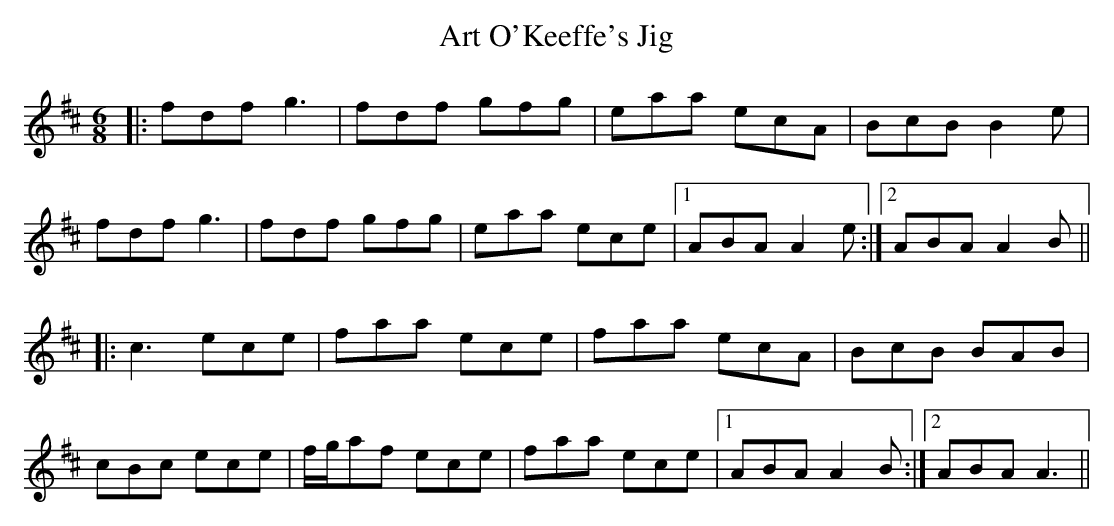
X:1
T:Art O'Keeffe's Jig
M:6/8
L:1/8
K:D
|:fdf g3|fdf gfg|eaa ecA|BcB B2e|
fdf g3 |fdf gfg|eaa ece|1 ABA A2e:|2ABA A2B||
|:c3 ece|faa ece|faa ecA|BcB BAB|
cBc ece|f/g/af ece|faa ece|1 ABA A2B:|2 ABA A3||
